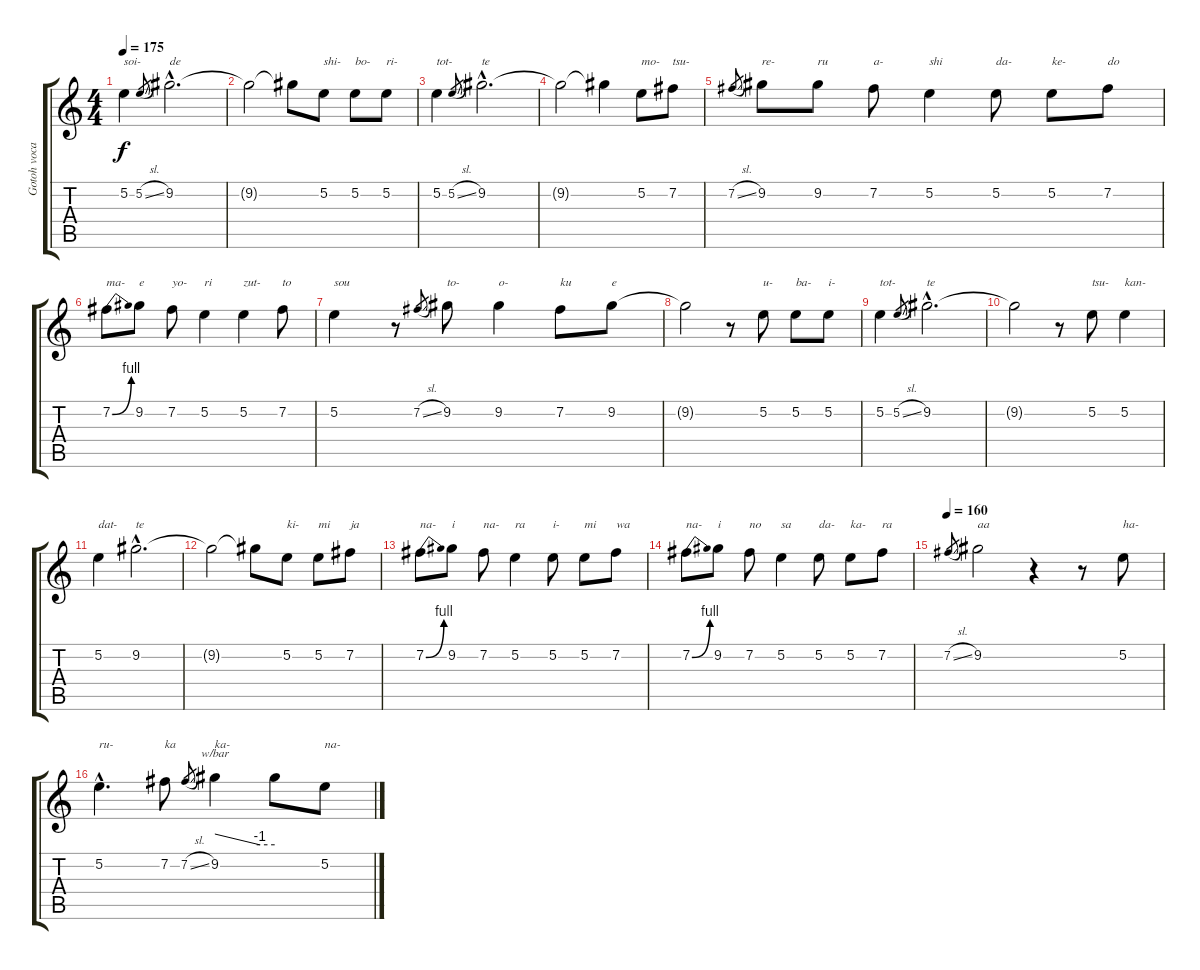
\track ("Gotoh vocals" "Gotoh voca") {instrument contrabass}
\staff {score tabs}
\tuning (E4 B3 G3 D3 A2 E2) {hide}
\ts (4 4)
\tempo 175
\clef g2
\ks c
5.2.4{txt "soi-" dy f} 5.2{sl}.8{gr} 9.2{hac}.2{d txt "de"} |
9.2{t}.2 9.2{t}.8 5.2.8{txt "shi-"} 5.2.8{txt "bo-"} 5.2.8{txt "ri-"} |
5.2.4{txt "tot-"} 5.2{sl}.8{gr} 9.2{hac}.2{d txt "te"} |
9.2{t}.2 9.2{t}.4 5.2.8{txt "mo-"} 7.2.8{txt "tsu-"} |
7.2{sl}.8{gr} 9.2.8{txt "re-"} 9.2.8{txt "ru"} 7.2.8{txt "a-"} 5.2.4{txt "shi"} 5.2.8{txt "da-"} 5.2.8{txt "ke-"} 7.2.8{txt "do"} |
7.2{be (bend 0 0 60 4)}.8{txt "ma-"} 9.2.8{txt "e"} 7.2.8{txt "yo-"} 5.2.4{txt "ri"} 5.2.4{txt "zut-"} 7.2.8{txt "to"} |
5.2.4{txt "sou"} r.8 7.2{sl}.8{gr} 9.2.8{txt "to-"} 9.2.4{txt "o-"} 7.2.8{txt "ku"} 9.2.8{txt "e"} |
9.2{t}.2 r.8 5.2.8{txt "u-"} 5.2.8{txt "ba-"} 5.2.8{txt "i-"} |
5.2.4{txt "tot-"} 5.2{sl}.8{gr} 9.2{hac}.2{d txt "te"} |
9.2{t}.2 r.8 5.2.8{txt "tsu-"} 5.2.4{txt "kan-"} |
5.2.4{txt "dat-"} 9.2{hac}.2{d txt "te"} |
9.2{t}.2 9.2{t}.8 5.2.8{txt "ki-"} 5.2.8{txt "mi"} 7.2.8{txt "ja"} |
7.2{be (bend 0 0 60 4)}.8{txt "na-"} 9.2.8{txt "i"} 7.2.8{txt "na-"} 5.2.4{txt "ra"} 5.2.8{txt "i-"} 5.2.8{txt "mi"} 7.2.8{txt "wa"} |
7.2{be (bend 0 0 60 4)}.8{txt "na-"} 9.2.8{txt "i"} 7.2.8{txt "no"} 5.2.4{txt "sa"} 5.2.8{txt "da-"} 5.2.8{txt "ka-"} 7.2.8{txt "ra"} |
\tempo 160
7.2{sl}.8{gr} 9.2.2{txt "aa"} r.4 r.8 5.2.8{txt "ha-"} |
5.2{hac}.4{d txt "ru-"} 7.2.8{txt "ka"} 7.2{sl}.8{gr} 9.2.4{tbe (custom default 0 0 45 -4 60 -4) txt "ka-"} 9.2{t}.8 5.2.8{txt "na-"}
